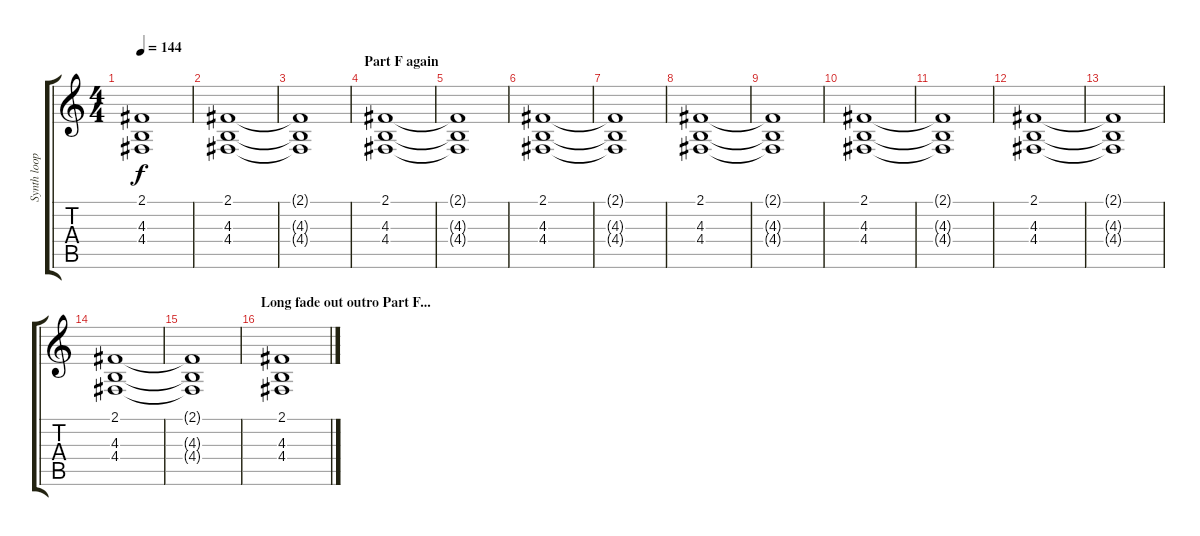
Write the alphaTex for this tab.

\track ("Synth loop 2" "Synth loop") {instrument drawbarorgan}
\staff {score tabs}
\tuning (E4 B3 G3 D3 A2 E2) {hide}
\ts (4 4)
\tempo 144
\clef g2
\ks c
(2.1{t} 4.3{t} 4.4{t}).1{dy f} |
(2.1 4.3 4.4).1 |
(2.1{t} 4.3{t} 4.4{t}).1 |
\section ("" "Part F again")
(2.1 4.3 4.4).1 |
(2.1{t} 4.3{t} 4.4{t}).1 |
(2.1 4.3 4.4).1 |
(2.1{t} 4.3{t} 4.4{t}).1 |
(2.1 4.3 4.4).1 |
(2.1{t} 4.3{t} 4.4{t}).1 |
(2.1 4.3 4.4).1 |
(2.1{t} 4.3{t} 4.4{t}).1 |
(2.1 4.3 4.4).1 |
(2.1{t} 4.3{t} 4.4{t}).1 |
(2.1 4.3 4.4).1 |
(2.1{t} 4.3{t} 4.4{t}).1 |
\section ("" "Long fade out outro Part F...")
(2.1 4.3 4.4).1{volume 6}
